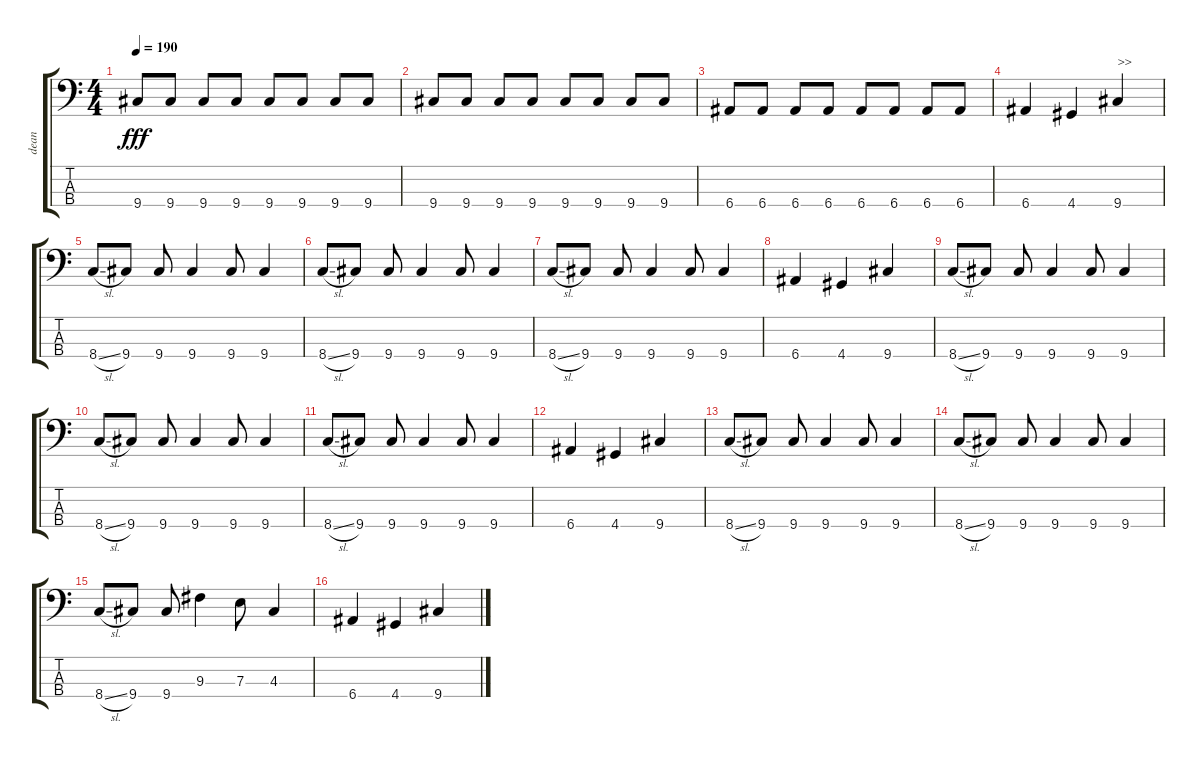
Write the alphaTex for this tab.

\track ("dean" "dean") {instrument electricbassfinger}
\staff {score tabs}
\tuning (G2 D2 A1 E1) {hide}
\ts (4 4)
\tempo 190
\clef f4
\ks c
9.4.8{dy fff} 9.4.8 9.4.8 9.4.8 9.4.8 9.4.8 9.4.8 9.4.8 |
9.4.8 9.4.8 9.4.8 9.4.8 9.4.8 9.4.8 9.4.8 9.4.8 |
6.4.8 6.4.8 6.4.8 6.4.8 6.4.8 6.4.8 6.4.8 6.4.8 |
6.4.4 4.4.4 9.4.4{txt ">>"} |
8.4{sl}.8 9.4.8 9.4.8 9.4.4 9.4.8 9.4.4 |
8.4{sl}.8 9.4.8 9.4.8 9.4.4 9.4.8 9.4.4 |
8.4{sl}.8 9.4.8 9.4.8 9.4.4 9.4.8 9.4.4 |
6.4.4 4.4.4 9.4.4 |
8.4{sl}.8 9.4.8 9.4.8 9.4.4 9.4.8 9.4.4 |
8.4{sl}.8 9.4.8 9.4.8 9.4.4 9.4.8 9.4.4 |
8.4{sl}.8 9.4.8 9.4.8 9.4.4 9.4.8 9.4.4 |
6.4.4 4.4.4 9.4.4 |
8.4{sl}.8 9.4.8 9.4.8 9.4.4 9.4.8 9.4.4 |
8.4{sl}.8 9.4.8 9.4.8 9.4.4 9.4.8 9.4.4 |
8.4{sl}.8 9.4.8 9.4.8 9.3.4 7.3.8 4.3.4 |
6.4.4 4.4.4 9.4.4
